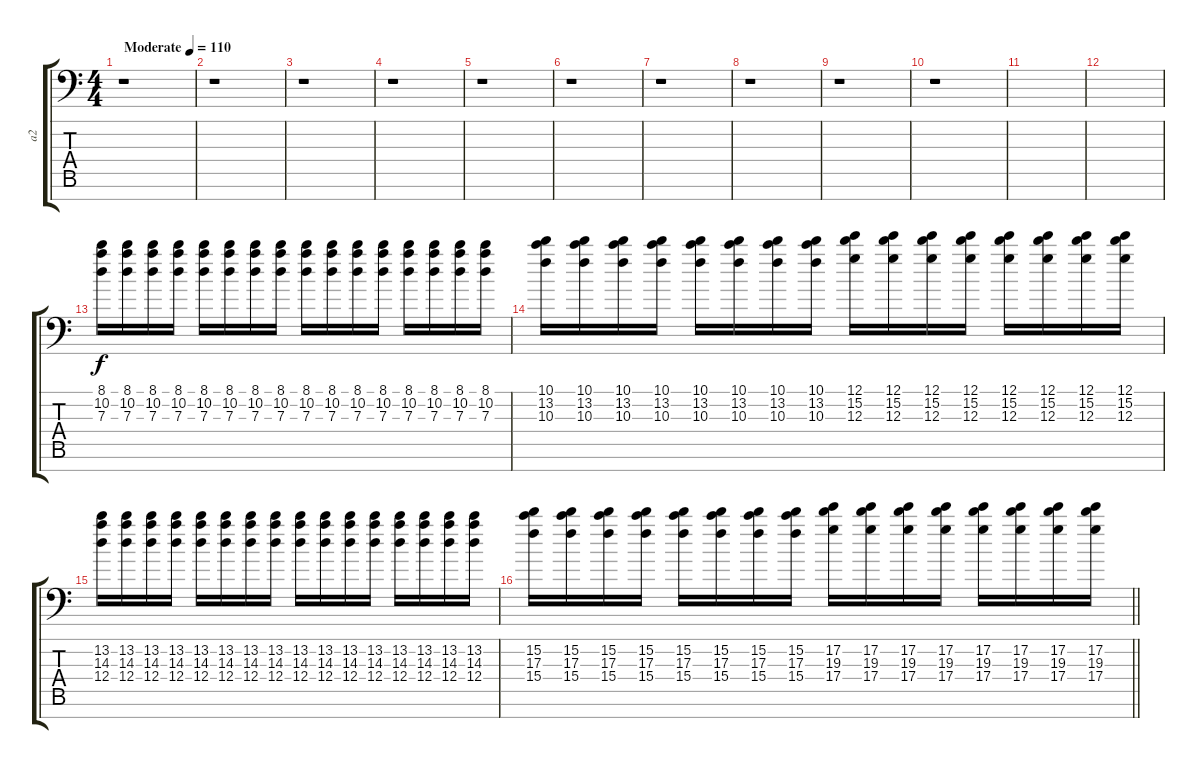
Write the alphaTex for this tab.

\track ("a2" "a2") {instrument electricguitarmuted}
\staff {score tabs}
\tuning (E4 B3 G3 D3 A2 E2 A1) {hide}
\ts (4 4)
\tempo (110 "Moderate")
\clef f4
\ks c
r.1{dy f instrument electricguitarmuted} |
r.1 |
r.1 |
r.1 |
r.1 |
r.1 |
r.1 |
r.1 |
r.1 |
r.1 |
|
|
(8.1 10.2 7.3).16 (8.1 10.2 7.3).16 (8.1 10.2 7.3).16 (8.1 10.2 7.3).16 (8.1 10.2 7.3).16 (8.1 10.2 7.3).16 (8.1 10.2 7.3).16 (8.1 10.2 7.3).16 (8.1 10.2 7.3).16 (8.1 10.2 7.3).16 (8.1 10.2 7.3).16 (8.1 10.2 7.3).16 (8.1 10.2 7.3).16 (8.1 10.2 7.3).16 (8.1 10.2 7.3).16 (8.1 10.2 7.3).16 |
(10.1 13.2 10.3).16 (10.1 13.2 10.3).16 (10.1 13.2 10.3).16 (10.1 13.2 10.3).16 (10.1 13.2 10.3).16 (10.1 13.2 10.3).16 (10.1 13.2 10.3).16 (10.1 13.2 10.3).16 (12.1 15.2 12.3).16 (12.1 15.2 12.3).16 (12.1 15.2 12.3).16 (12.1 15.2 12.3).16 (12.1 15.2 12.3).16 (12.1 15.2 12.3).16 (12.1 15.2 12.3).16 (12.1 15.2 12.3).16 |
(13.2 14.3 12.4).16 (13.2 14.3 12.4).16 (13.2 14.3 12.4).16 (13.2 14.3 12.4).16 (13.2 14.3 12.4).16 (13.2 14.3 12.4).16 (13.2 14.3 12.4).16 (13.2 14.3 12.4).16 (13.2 14.3 12.4).16 (13.2 14.3 12.4).16 (13.2 14.3 12.4).16 (13.2 14.3 12.4).16 (13.2 14.3 12.4).16 (13.2 14.3 12.4).16 (13.2 14.3 12.4).16 (13.2 14.3 12.4).16 |
\barLineRight lightlight
(15.2 17.3 15.4).16 (15.2 17.3 15.4).16 (15.2 17.3 15.4).16 (15.2 17.3 15.4).16 (15.2 17.3 15.4).16 (15.2 17.3 15.4).16 (15.2 17.3 15.4).16 (15.2 17.3 15.4).16 (17.2 19.3 17.4).16 (17.2 19.3 17.4).16 (17.2 19.3 17.4).16 (17.2 19.3 17.4).16 (17.2 19.3 17.4).16 (17.2 19.3 17.4).16 (17.2 19.3 17.4).16 (17.2 19.3 17.4).16
